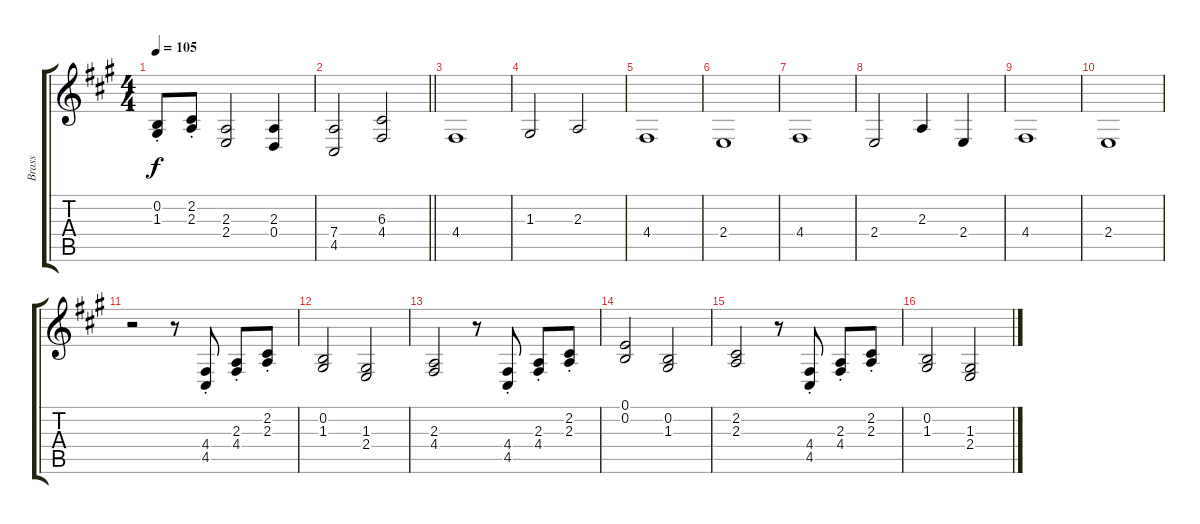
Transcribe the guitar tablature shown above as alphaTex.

\track ("Brass" "Brass") {instrument brasssection}
\staff {score tabs}
\tuning (E4 B3 G3 D3 A2 E2) {hide}
\ts (4 4)
\tempo 105
\clef g2
\ks a
(0.2{st} 1.3{st}).8{dy f} (2.2{st} 2.3{st}).8 (2.3 2.4).2 (2.3 0.4).4 |
\barLineRight lightlight
(7.4 4.5).2 (6.3 4.4).2 |
4.4.1 |
1.3.2 2.3.2 |
4.4.1 |
2.4.1 |
4.4.1 |
2.4.2 2.3.4 2.4.4 |
4.4.1 |
2.4.1 |
r.2 r.8 (4.4{st} 4.5{st}).8 (2.3{st} 4.4{st}).8 (2.2{st} 2.3{st}).8 |
(0.2 1.3).2 (1.3 2.4).2 |
(2.3 4.4).2 r.8 (4.4{st} 4.5{st}).8 (2.3{st} 4.4{st}).8 (2.2{st} 2.3{st}).8 |
(0.1 0.2).2 (0.2 1.3).2 |
(2.2 2.3).2 r.8 (4.4{st} 4.5{st}).8 (2.3{st} 4.4{st}).8 (2.2{st} 2.3{st}).8 |
(0.2 1.3).2 (1.3 2.4).2
